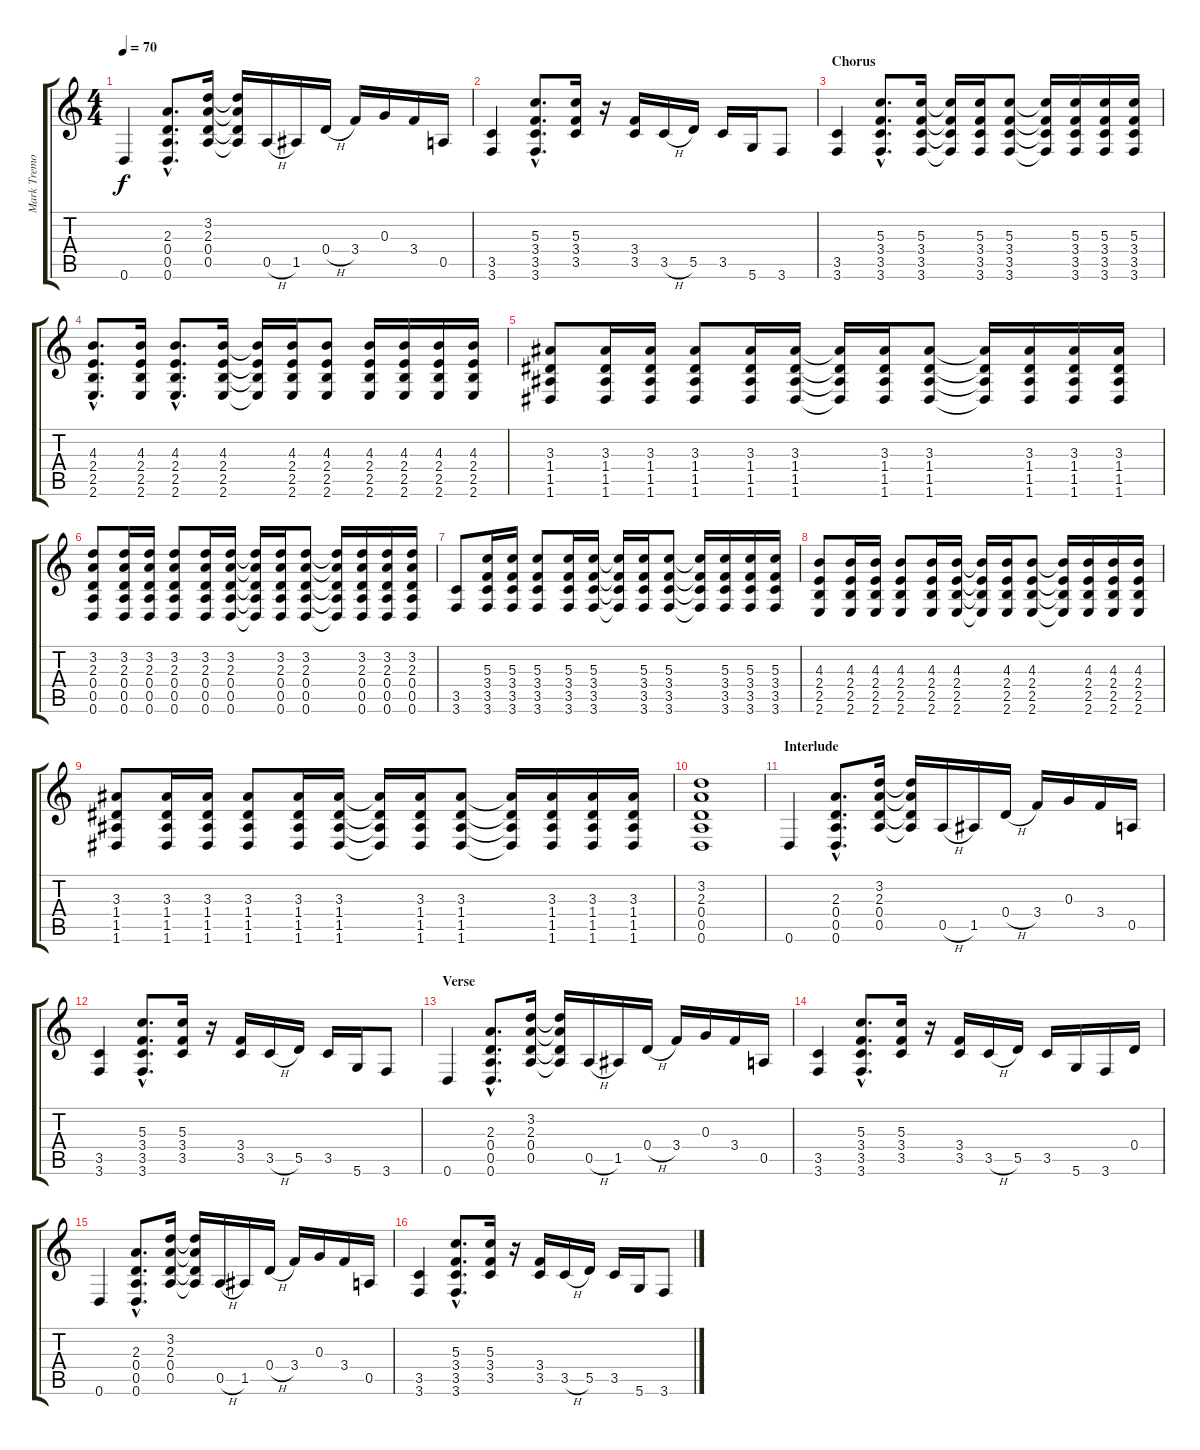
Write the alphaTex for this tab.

\track ("Mark Tremonti" "Mark Tremo") {instrument electricguitarclean}
\staff {score tabs}
\tuning (E4 B3 G3 D3 A2 D2) {hide}
\ts (4 4)
\tempo 70
\clef g2
\ks c
0.6.4{dy f} (2.3{hac} 0.4{hac} 0.5{hac} 0.6{hac}).8{d} (3.2 2.3 0.4 0.5).16 (3.2{t} 2.3{t} 0.4{t} 0.5{t}).16 0.5{h}.16 1.5.16 0.4{h}.16 3.4.16 0.3.16 3.4.16 0.5.16 |
(3.5 3.6).4 (5.3{hac} 3.4{hac} 3.5{hac} 3.6{hac}).8{d} (5.3 3.4 3.5).16 r.16 (3.4 3.5).16 3.5{h}.16 5.5.16 3.5.16 5.6.16 3.6.8 |
\section ("" "Chorus")
(3.5 3.6).4 (5.3{hac} 3.4{hac} 3.5{hac} 3.6{hac}).8{d} (5.3 3.4 3.5 3.6).16 (5.3{t} 3.4{t} 3.5{t} 3.6{t}).16 (5.3 3.4 3.5 3.6).16 (5.3 3.4 3.5 3.6).8 (5.3{t} 3.4{t} 3.5{t} 3.6{t}).16 (5.3 3.4 3.5 3.6).16 (5.3 3.4 3.5 3.6).16 (5.3 3.4 3.5 3.6).16 |
(4.3{hac} 2.4{hac} 2.5{hac} 2.6{hac}).8{d} (4.3 2.4 2.5 2.6).16 (4.3{hac} 2.4{hac} 2.5{hac} 2.6{hac}).8{d} (4.3 2.4 2.5 2.6).16 (4.3{t} 2.4{t} 2.5{t} 2.6{t}).16 (4.3 2.4 2.5 2.6).16 (4.3 2.4 2.5 2.6).8 (4.3 2.4 2.5 2.6).16 (4.3 2.4 2.5 2.6).16 (4.3 2.4 2.5 2.6).16 (4.3 2.4 2.5 2.6).16 |
(3.3 1.4 1.5 1.6).8 (3.3 1.4 1.5 1.6).16 (3.3 1.4 1.5 1.6).16 (3.3 1.4 1.5 1.6).8 (3.3 1.4 1.5 1.6).16 (3.3 1.4 1.5 1.6).16 (3.3{t} 1.4{t} 1.5{t} 1.6{t}).16 (3.3 1.4 1.5 1.6).16 (3.3 1.4 1.5 1.6).8 (3.3{t} 1.4{t} 1.5{t} 1.6{t}).16 (3.3 1.4 1.5 1.6).16 (3.3 1.4 1.5 1.6).16 (3.3 1.4 1.5 1.6).16 |
(3.2 2.3 0.4 0.5 0.6).8 (3.2 2.3 0.4 0.5 0.6).16 (3.2 2.3 0.4 0.5 0.6).16 (3.2 2.3 0.4 0.5 0.6).8 (3.2 2.3 0.4 0.5 0.6).16 (3.2 2.3 0.4 0.5 0.6).16 (3.2{t} 2.3{t} 0.4{t} 0.5{t} 0.6{t}).16 (3.2 2.3 0.4 0.5 0.6).16 (3.2 2.3 0.4 0.5 0.6).8 (3.2{t} 2.3{t} 0.4{t} 0.5{t} 0.6{t}).16 (3.2 2.3 0.4 0.5 0.6).16 (3.2 2.3 0.4 0.5 0.6).16 (3.2 2.3 0.4 0.5 0.6).16 |
(3.5 3.6).8 (5.3 3.4 3.5 3.6).16 (5.3 3.4 3.5 3.6).16 (5.3 3.4 3.5 3.6).8 (5.3 3.4 3.5 3.6).16 (5.3 3.4 3.5 3.6).16 (5.3{t} 3.4{t} 3.5{t} 3.6{t}).16 (5.3 3.4 3.5 3.6).16 (5.3 3.4 3.5 3.6).8 (5.3{t} 3.4{t} 3.5{t} 3.6{t}).16 (5.3 3.4 3.5 3.6).16 (5.3 3.4 3.5 3.6).16 (5.3 3.4 3.5 3.6).16 |
(4.3 2.4 2.5 2.6).8 (4.3 2.4 2.5 2.6).16 (4.3 2.4 2.5 2.6).16 (4.3 2.4 2.5 2.6).8 (4.3 2.4 2.5 2.6).16 (4.3 2.4 2.5 2.6).16 (4.3{t} 2.4{t} 2.5{t} 2.6{t}).16 (4.3 2.4 2.5 2.6).16 (4.3 2.4 2.5 2.6).8 (4.3{t} 2.4{t} 2.5{t} 2.6{t}).16 (4.3 2.4 2.5 2.6).16 (4.3 2.4 2.5 2.6).16 (4.3 2.4 2.5 2.6).16 |
(3.3 1.4 1.5 1.6).8 (3.3 1.4 1.5 1.6).16 (3.3 1.4 1.5 1.6).16 (3.3 1.4 1.5 1.6).8 (3.3 1.4 1.5 1.6).16 (3.3 1.4 1.5 1.6).16 (3.3{t} 1.4{t} 1.5{t} 1.6{t}).16 (3.3 1.4 1.5 1.6).16 (3.3 1.4 1.5 1.6).8 (3.3{t} 1.4{t} 1.5{t} 1.6{t}).16 (3.3 1.4 1.5 1.6).16 (3.3 1.4 1.5 1.6).16 (3.3 1.4 1.5 1.6).16 |
(3.2 2.3 0.4 0.5 0.6).1 |
\section ("" "Interlude")
0.6.4 (2.3{hac} 0.4{hac} 0.5{hac} 0.6{hac}).8{d} (3.2 2.3 0.4 0.5).16 (3.2{t} 2.3{t} 0.4{t} 0.5{t}).16 0.5{h}.16 1.5.16 0.4{h}.16 3.4.16 0.3.16 3.4.16 0.5.16 |
(3.5 3.6).4 (5.3{hac} 3.4{hac} 3.5{hac} 3.6{hac}).8{d} (5.3 3.4 3.5).16 r.16 (3.4 3.5).16 3.5{h}.16 5.5.16 3.5.16 5.6.16 3.6.8 |
\section ("" "Verse")
0.6.4 (2.3{hac} 0.4{hac} 0.5{hac} 0.6{hac}).8{d} (3.2 2.3 0.4 0.5).16 (3.2{t} 2.3{t} 0.4{t} 0.5{t}).16 0.5{h}.16 1.5.16 0.4{h}.16 3.4.16 0.3.16 3.4.16 0.5.16 |
(3.5 3.6).4 (5.3{hac} 3.4{hac} 3.5{hac} 3.6{hac}).8{d} (5.3 3.4 3.5).16 r.16 (3.4 3.5).16 3.5{h}.16 5.5.16 3.5.16 5.6.16 3.6.16 0.4.16 |
0.6.4 (2.3{hac} 0.4{hac} 0.5{hac} 0.6{hac}).8{d} (3.2 2.3 0.4 0.5).16 (3.2{t} 2.3{t} 0.4{t} 0.5{t}).16 0.5{h}.16 1.5.16 0.4{h}.16 3.4.16 0.3.16 3.4.16 0.5.16 |
(3.5 3.6).4 (5.3{hac} 3.4{hac} 3.5{hac} 3.6{hac}).8{d} (5.3 3.4 3.5).16 r.16 (3.4 3.5).16 3.5{h}.16 5.5.16 3.5.16 5.6.16 3.6.8
